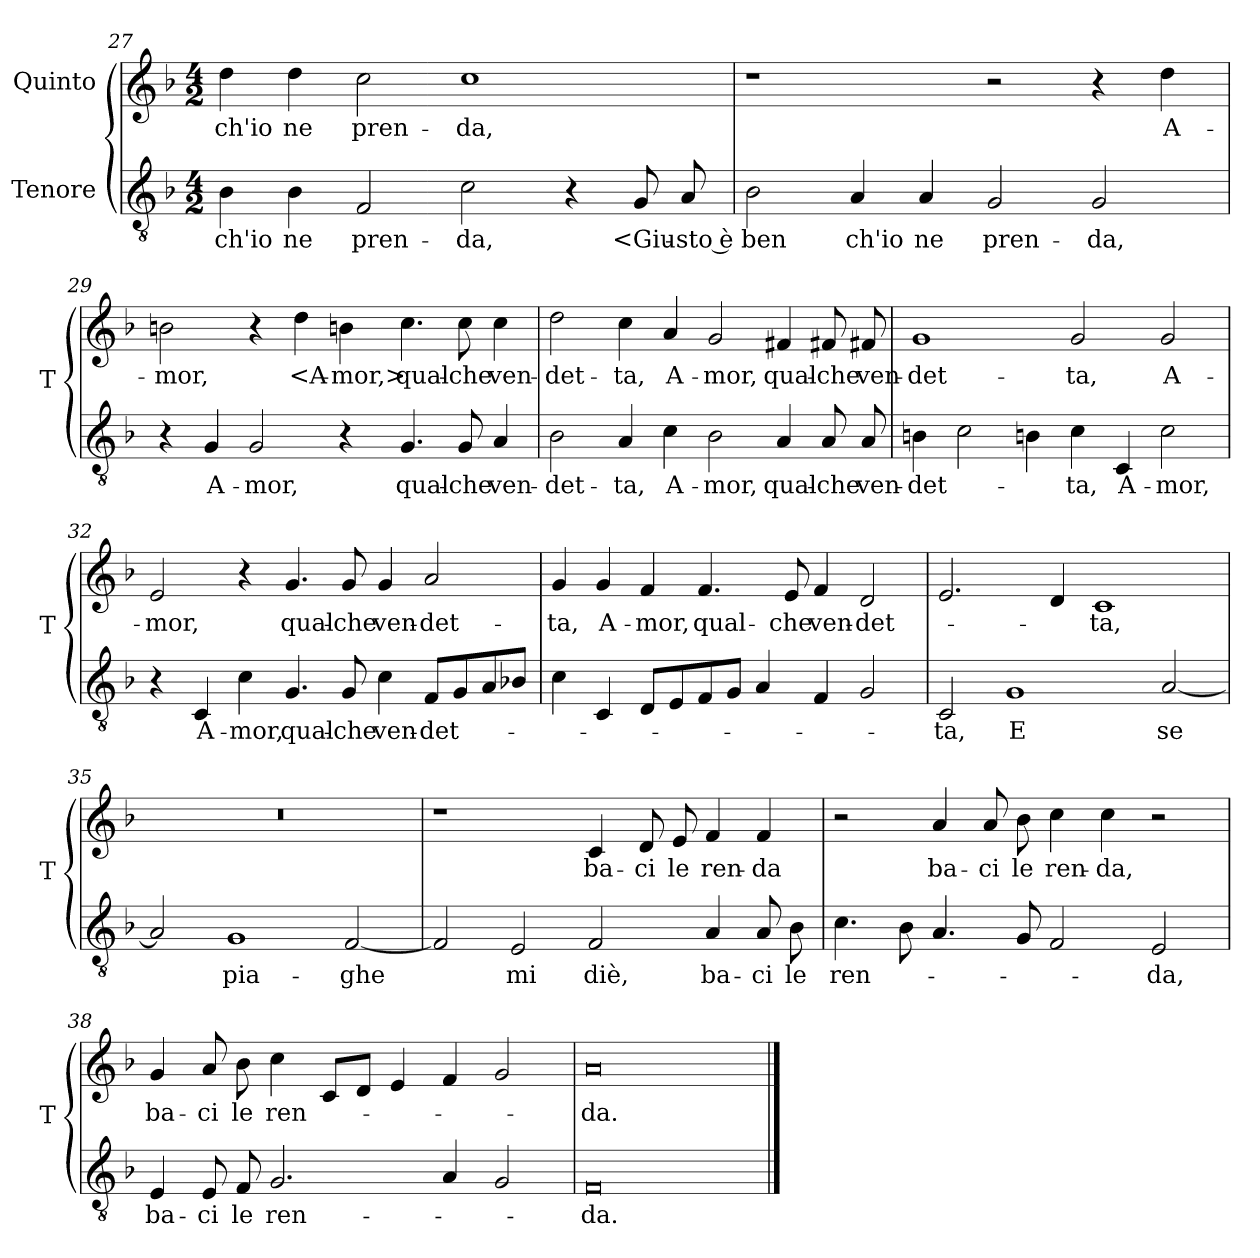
**kern	**text	**kern	**text
*part2	*part2	*part1	*part1
*staff2	*staff2	*staff1	*staff1
*I"Tenore	*	*I"Quinto	*
*I'T	*	*	*
*clefGv2	*	*clefG2	*
*k[b-]	*	*k[b-]	*
*M4/2	*	*M4/2	*
=27	=27	=27	=27
4B-	ch'io	4dd	ch'io
4B-	ne	4dd	ne
2F	pren-	2cc	pren-
2c	-da,	1cc	-da,
4r	.	.	.
8G	<Giu-	.	.
8A	-sto è	.	.
=28	=28	=28	=28
2B-	ben	1r	.
4A	ch'io	.	.
4A	ne	.	.
2G	pren-	2r	.
2G	-da,	4r	.
.	.	4dd	A-
=29	=29	=29	=29
4r	.	2bn	-mor,
4G	A-	.	.
2G	-mor,	4r	.
.	.	4dd	<A-
4r	.	4bn	-mor,>
4.G	qual-	4.cc	qual-
8G	-che	8cc	-che
4A	ven-	4cc	ven-
=30	=30	=30	=30
2B-	-det-	2dd	-det-
4A	-ta,	4cc	-ta,
4c	A-	4a	A-
2B-	-mor,	2g	-mor,
4A	qual-	4f#X	qual-
8A	-che	8f#X	-che
8A	ven-	8f#X	ven-
=31	=31	=31	=31
4Bn	-det-	1g	-det-
2c	.	.	.
4Bn	.	.	.
4c	-ta,	2g	-ta,
4C	A-	.	.
2c	-mor,	2g	A-
=32	=32	=32	=32
4r	.	2e	-mor,
4C	A-	.	.
4c	-mor,	4r	.
4.G	qual-	4.g	qual-
8G	-che	8g	-che
4c	ven-	4g	ven-
8FL	-det-	2a	-det-
8G	.	.	.
8A	.	.	.
8B-XJ	.	.	.
=33	=33	=33	=33
4c	.	4g	-ta,
4C	.	4g	A-
8DL	.	4f	-mor,
8E	.	.	.
8F	.	4.f	qual-
8GJ	.	.	.
4A	.	.	.
.	.	8e	-che
4F	.	4f	ven-
2G	.	2d	-det-
=34	=34	=34	=34
2C	-ta,	2.e	.
1G	E	.	.
.	.	4d	.
.	.	1c	-ta,
[2A	se	.	.
=35	=35	=35	=35
2A]	.	0r	.
1G	pia-	.	.
[2F	-ghe	.	.
=36	=36	=36	=36
2F]	.	1r	.
2E	mi	.	.
2F	diè,	4c	ba-
.	.	8d	-ci
.	.	8e	le
4A	ba-	4f	ren-
8A	-ci	4f	-da
8B-	le	.	.
=37	=37	=37	=37
4.c	ren-	2r	.
8B-	.	.	.
4.A	.	4a	ba-
.	.	8a	-ci
8G	.	8b-	le
2F	.	4cc	ren-
.	.	4cc	-da,
2E	-da,	2r	.
=38	=38	=38	=38
4E	ba-	4g	ba-
8E	-ci	8a	-ci
8F	le	8b-	le
2.G	ren-	4cc	ren-
.	.	8cL	.
.	.	8dJ	.
.	.	4e	.
4A	.	4f	.
2G	.	2g	.
=39	=39	=39	=39
0F	-da.	0a	-da.
==	==	==	==
*-	*-	*-	*-
